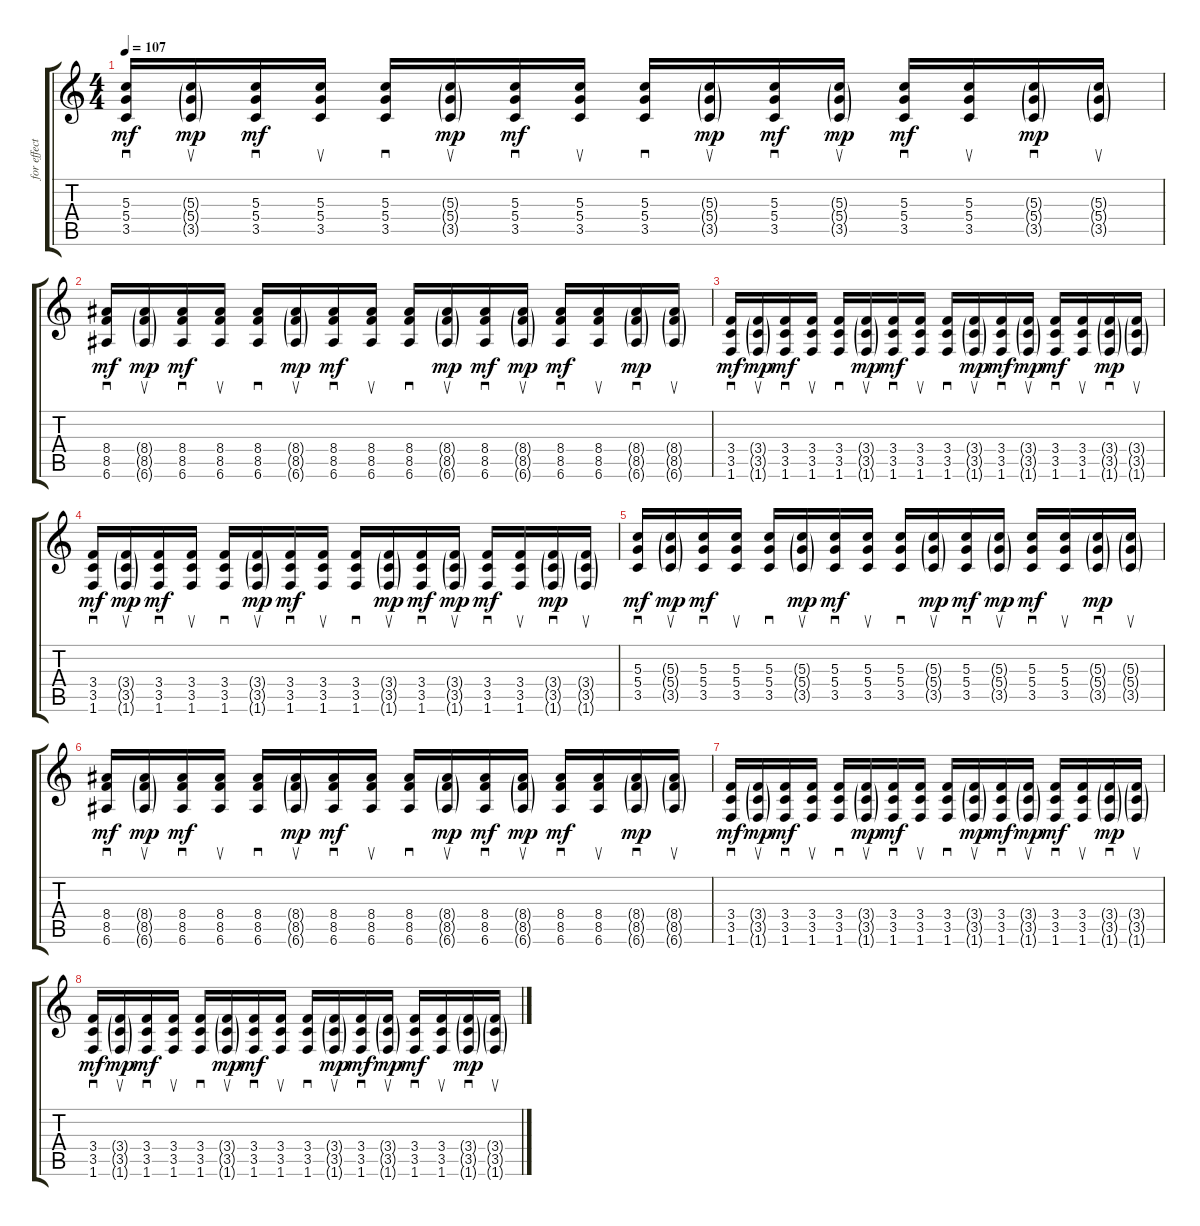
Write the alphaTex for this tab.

\track ("for effect" "for effect") {instrument acousticguitarnylon}
\staff {score tabs}
\tuning (E4 B3 G3 D3 A2 E2) {hide}
\ts (4 4)
\tempo 107
\clef g2
\ks c
(5.3 5.4 3.5).16{sd dy mf} (5.3{g} 5.4{g} 3.5{g}).16{su dy mp} (5.3 5.4 3.5).16{sd dy mf} (5.3 5.4 3.5).16{su} (5.3 5.4 3.5).16{sd} (5.3{g} 5.4{g} 3.5{g}).16{su dy mp} (5.3 5.4 3.5).16{sd dy mf} (5.3 5.4 3.5).16{su} (5.3 5.4 3.5).16{sd} (5.3{g} 5.4{g} 3.5{g}).16{su dy mp} (5.3 5.4 3.5).16{sd dy mf} (5.3{g} 5.4{g} 3.5{g}).16{su dy mp} (5.3 5.4 3.5).16{sd dy mf} (5.3 5.4 3.5).16{su} (5.3{g} 5.4{g} 3.5{g}).16{sd dy mp} (5.3{g} 5.4{g} 3.5{g}).16{su} |
(8.4 8.5 6.6).16{sd dy mf} (8.4{g} 8.5{g} 6.6{g}).16{su dy mp} (8.4 8.5 6.6).16{sd dy mf} (8.4 8.5 6.6).16{su} (8.4 8.5 6.6).16{sd} (8.4{g} 8.5{g} 6.6{g}).16{su dy mp} (8.4 8.5 6.6).16{sd dy mf} (8.4 8.5 6.6).16{su} (8.4 8.5 6.6).16{sd} (8.4{g} 8.5{g} 6.6{g}).16{su dy mp} (8.4 8.5 6.6).16{sd dy mf} (8.4{g} 8.5{g} 6.6{g}).16{su dy mp} (8.4 8.5 6.6).16{sd dy mf} (8.4 8.5 6.6).16{su} (8.4{g} 8.5{g} 6.6{g}).16{sd dy mp} (8.4{g} 8.5{g} 6.6{g}).16{su} |
(3.4 3.5 1.6).16{sd dy mf} (3.4{g} 3.5{g} 1.6{g}).16{su dy mp} (3.4 3.5 1.6).16{sd dy mf} (3.4 3.5 1.6).16{su} (3.4 3.5 1.6).16{sd} (3.4{g} 3.5{g} 1.6{g}).16{su dy mp} (3.4 3.5 1.6).16{sd dy mf} (3.4 3.5 1.6).16{su} (3.4 3.5 1.6).16{sd} (3.4{g} 3.5{g} 1.6{g}).16{su dy mp} (3.4 3.5 1.6).16{sd dy mf} (3.4{g} 3.5{g} 1.6{g}).16{su dy mp} (3.4 3.5 1.6).16{sd dy mf} (3.4 3.5 1.6).16{su} (3.4{g} 3.5{g} 1.6{g}).16{sd dy mp} (3.4{g} 3.5{g} 1.6{g}).16{su} |
(3.4 3.5 1.6).16{sd dy mf} (3.4{g} 3.5{g} 1.6{g}).16{su dy mp} (3.4 3.5 1.6).16{sd dy mf} (3.4 3.5 1.6).16{su} (3.4 3.5 1.6).16{sd} (3.4{g} 3.5{g} 1.6{g}).16{su dy mp} (3.4 3.5 1.6).16{sd dy mf} (3.4 3.5 1.6).16{su} (3.4 3.5 1.6).16{sd} (3.4{g} 3.5{g} 1.6{g}).16{su dy mp} (3.4 3.5 1.6).16{sd dy mf} (3.4{g} 3.5{g} 1.6{g}).16{su dy mp} (3.4 3.5 1.6).16{sd dy mf} (3.4 3.5 1.6).16{su} (3.4{g} 3.5{g} 1.6{g}).16{sd dy mp} (3.4{g} 3.5{g} 1.6{g}).16{su} |
(5.3 5.4 3.5).16{sd dy mf} (5.3{g} 5.4{g} 3.5{g}).16{su dy mp} (5.3 5.4 3.5).16{sd dy mf} (5.3 5.4 3.5).16{su} (5.3 5.4 3.5).16{sd} (5.3{g} 5.4{g} 3.5{g}).16{su dy mp} (5.3 5.4 3.5).16{sd dy mf} (5.3 5.4 3.5).16{su} (5.3 5.4 3.5).16{sd} (5.3{g} 5.4{g} 3.5{g}).16{su dy mp} (5.3 5.4 3.5).16{sd dy mf} (5.3{g} 5.4{g} 3.5{g}).16{su dy mp} (5.3 5.4 3.5).16{sd dy mf} (5.3 5.4 3.5).16{su} (5.3{g} 5.4{g} 3.5{g}).16{sd dy mp} (5.3{g} 5.4{g} 3.5{g}).16{su} |
(8.4 8.5 6.6).16{sd dy mf} (8.4{g} 8.5{g} 6.6{g}).16{su dy mp} (8.4 8.5 6.6).16{sd dy mf} (8.4 8.5 6.6).16{su} (8.4 8.5 6.6).16{sd} (8.4{g} 8.5{g} 6.6{g}).16{su dy mp} (8.4 8.5 6.6).16{sd dy mf} (8.4 8.5 6.6).16{su} (8.4 8.5 6.6).16{sd} (8.4{g} 8.5{g} 6.6{g}).16{su dy mp} (8.4 8.5 6.6).16{sd dy mf} (8.4{g} 8.5{g} 6.6{g}).16{su dy mp} (8.4 8.5 6.6).16{sd dy mf} (8.4 8.5 6.6).16{su} (8.4{g} 8.5{g} 6.6{g}).16{sd dy mp} (8.4{g} 8.5{g} 6.6{g}).16{su} |
(3.4 3.5 1.6).16{sd dy mf} (3.4{g} 3.5{g} 1.6{g}).16{su dy mp} (3.4 3.5 1.6).16{sd dy mf} (3.4 3.5 1.6).16{su} (3.4 3.5 1.6).16{sd} (3.4{g} 3.5{g} 1.6{g}).16{su dy mp} (3.4 3.5 1.6).16{sd dy mf} (3.4 3.5 1.6).16{su} (3.4 3.5 1.6).16{sd} (3.4{g} 3.5{g} 1.6{g}).16{su dy mp} (3.4 3.5 1.6).16{sd dy mf} (3.4{g} 3.5{g} 1.6{g}).16{su dy mp} (3.4 3.5 1.6).16{sd dy mf} (3.4 3.5 1.6).16{su} (3.4{g} 3.5{g} 1.6{g}).16{sd dy mp} (3.4{g} 3.5{g} 1.6{g}).16{su} |
(3.4 3.5 1.6).16{sd dy mf} (3.4{g} 3.5{g} 1.6{g}).16{su dy mp} (3.4 3.5 1.6).16{sd dy mf} (3.4 3.5 1.6).16{su} (3.4 3.5 1.6).16{sd} (3.4{g} 3.5{g} 1.6{g}).16{su dy mp} (3.4 3.5 1.6).16{sd dy mf} (3.4 3.5 1.6).16{su} (3.4 3.5 1.6).16{sd} (3.4{g} 3.5{g} 1.6{g}).16{su dy mp} (3.4 3.5 1.6).16{sd dy mf} (3.4{g} 3.5{g} 1.6{g}).16{su dy mp} (3.4 3.5 1.6).16{sd dy mf} (3.4 3.5 1.6).16{su} (3.4{g} 3.5{g} 1.6{g}).16{sd dy mp} (3.4{g} 3.5{g} 1.6{g}).16{su}
